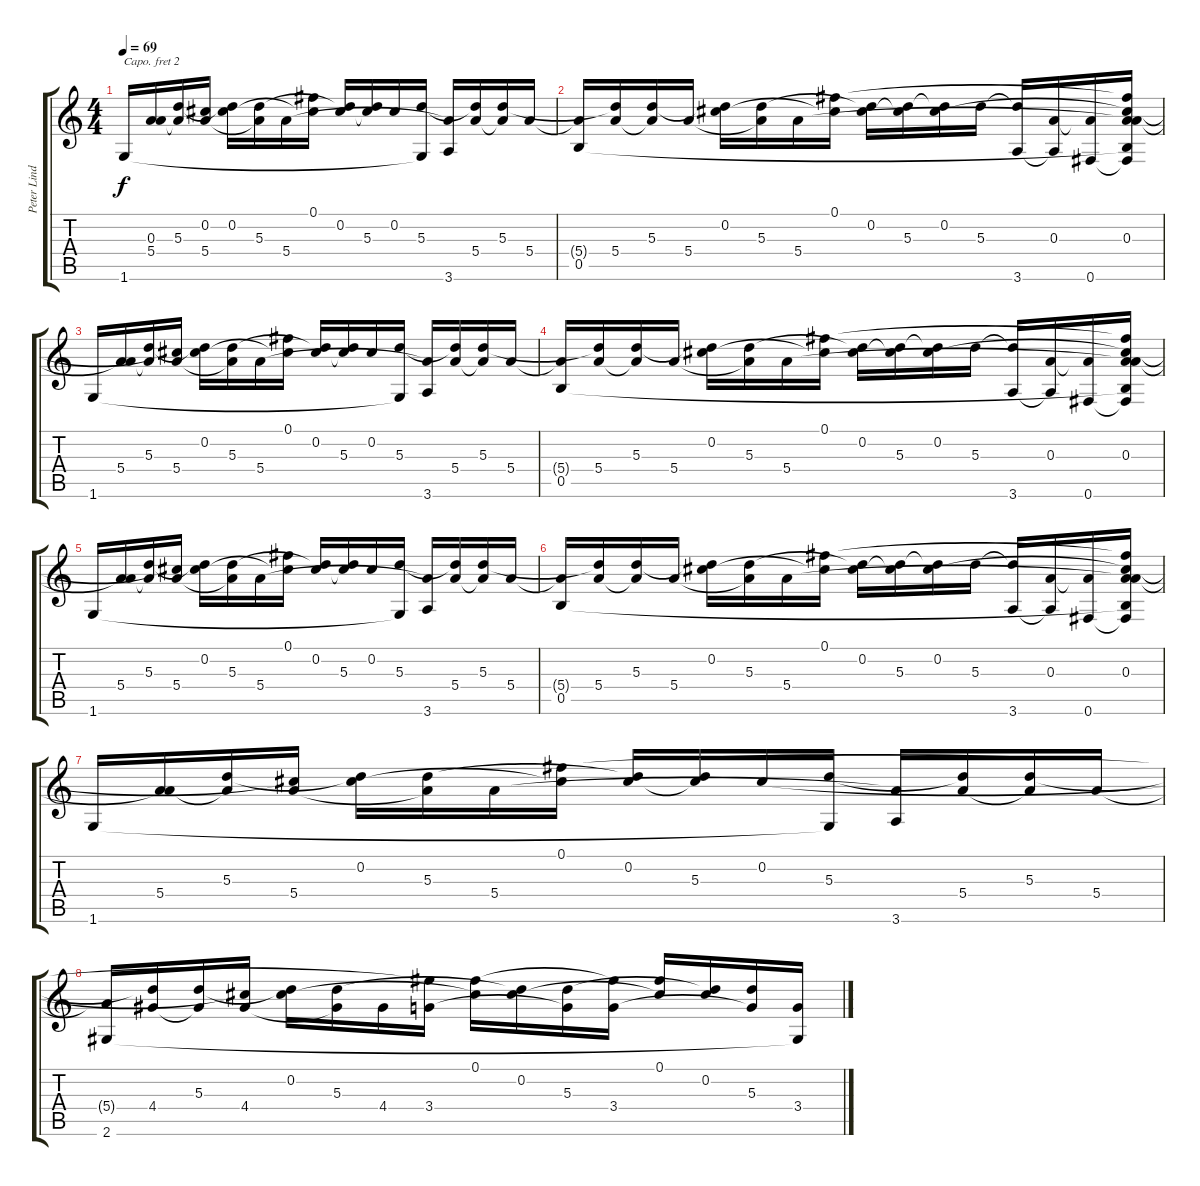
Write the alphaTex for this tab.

\track ("Peter Lindgren" "Peter Lind") {instrument electricguitarjazz}
\staff {score tabs}
\capo 2
\tuning (E4 B3 G3 D3 A2 E2) {hide}
\ts (4 4)
\tempo 69
\clef g2
\ks c
1.6.16{dy f} (0.3{t} 5.4).16 (5.3 5.4{t}).16 (0.2{t} 5.4).16 (0.2 5.3{t}).16 (5.3 5.4{t}).16 5.4.16 (0.1 0.2{t}).16 (0.2 5.3{t}).16 (0.2{t} 5.3).16 0.2.16 (5.3 1.6{t}).16 (5.4{t} 3.6).16 (5.3{t} 5.4).16 (5.3 5.4{t}).16 5.4.16 |
(5.4{t} 0.5).16 (5.3{t} 5.4).16 (5.3 5.4{t}).16 5.4.16 (0.2 5.3{t}).16 (5.3 5.4{t}).16 5.4.16 (0.1 0.2{t}).16 (0.2 5.3{t}).16 (0.2{t} 5.3).16 (0.2 5.3{t}).16 5.3.16 (5.3{t} 3.6).16 (0.3 3.6{t}).16 (0.3{t} 0.6).16 (0.1{t} 0.2{t} 0.3 5.4{t} 0.5{t} 0.6{t}).16 |
1.6.16 (0.3{t} 5.4).16 (5.3 5.4{t}).16 (0.2{t} 5.4).16 (0.2 5.3{t}).16 (5.3 5.4{t}).16 5.4.16 (0.1 0.2{t}).16 (0.2 5.3{t}).16 (0.2{t} 5.3).16 0.2.16 (5.3 1.6{t}).16 (5.4{t} 3.6).16 (5.3{t} 5.4).16 (5.3 5.4{t}).16 5.4.16 |
(5.4{t} 0.5).16 (5.3{t} 5.4).16 (5.3 5.4{t}).16 5.4.16 (0.2 5.3{t}).16 (5.3 5.4{t}).16 5.4.16 (0.1 0.2{t}).16 (0.2 5.3{t}).16 (0.2{t} 5.3).16 (0.2 5.3{t}).16 5.3.16 (5.3{t} 3.6).16 (0.3 3.6{t}).16 (0.3{t} 0.6).16 (0.1{t} 0.2{t} 0.3 5.4{t} 0.5{t} 0.6{t}).16 |
1.6.16 (0.3{t} 5.4).16 (5.3 5.4{t}).16 (0.2{t} 5.4).16 (0.2 5.3{t}).16 (5.3 5.4{t}).16 5.4.16 (0.1 0.2{t}).16 (0.2 5.3{t}).16 (0.2{t} 5.3).16 0.2.16 (5.3 1.6{t}).16 (5.4{t} 3.6).16 (5.3{t} 5.4).16 (5.3 5.4{t}).16 5.4.16 |
(5.4{t} 0.5).16 (5.3{t} 5.4).16 (5.3 5.4{t}).16 5.4.16 (0.2 5.3{t}).16 (5.3 5.4{t}).16 5.4.16 (0.1 0.2{t}).16 (0.2 5.3{t}).16 (0.2{t} 5.3).16 (0.2 5.3{t}).16 5.3.16 (5.3{t} 3.6).16 (0.3 3.6{t}).16 (0.3{t} 0.6).16 (0.1{t} 0.2{t} 0.3 5.4{t} 0.5{t} 0.6{t}).16 |
1.6.16 (0.3{t} 5.4).16 (5.3 5.4{t}).16 (0.2{t} 5.4).16 (0.2 5.3{t}).16 (5.3 5.4{t}).16 5.4.16 (0.1 0.2{t}).16 (0.2 5.3{t}).16 (0.2{t} 5.3).16 0.2.16 (5.3 1.6{t}).16 (5.4{t} 3.6).16 (5.3{t} 5.4).16 (5.3 5.4{t}).16 5.4.16 |
(5.4{t} 2.6).16 (5.3{t} 4.4).16 (5.3 4.4{t}).16 (0.2{t} 4.4).16 (0.2 5.3{t}).16 (5.3 4.4{t}).16 4.4.16 (0.1{t} 3.4).16 (0.1 0.2{t}).16 (0.2 5.3{t}).16 (5.3 3.4{t}).16 (0.1{t} 3.4).16 (0.1 0.2{t}).16 (0.2 5.3{t}).16 (5.3 3.4{t}).16 (3.4 2.6{t}).16
